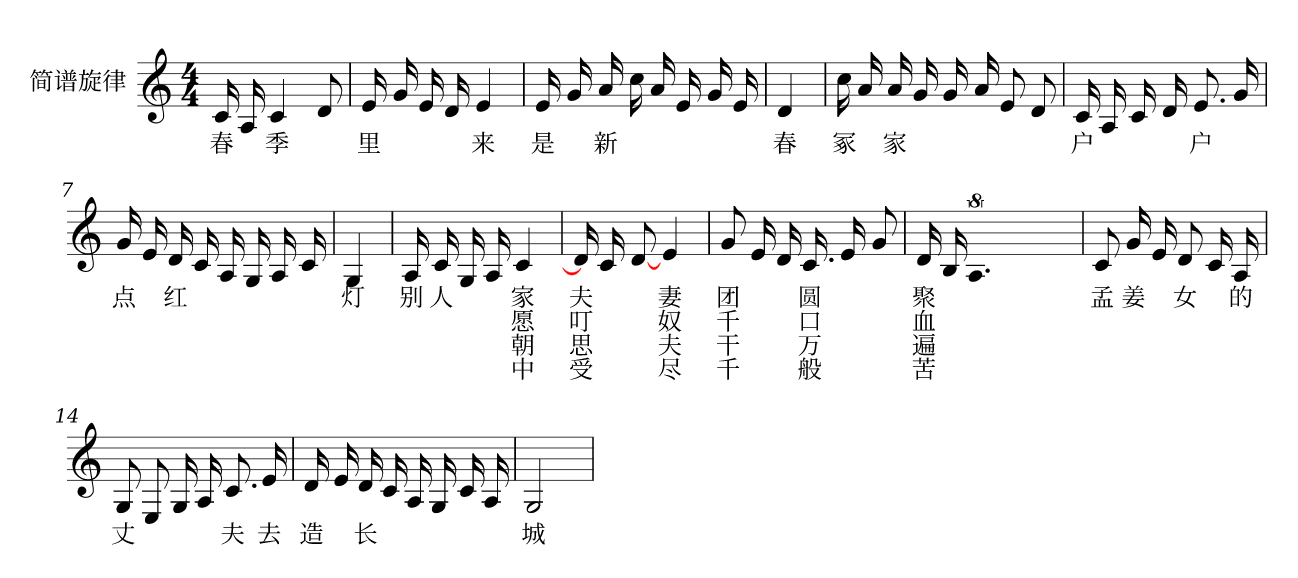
**kern	**text	**text	**text	**text
*part1	*part1	*part1	*part1	*part1
*staff1	*staff1	*staff1	*staff1	*staff1
*I"简谱旋律	*	*	*	*
*k[]	*	*	*	*
*M4/4	*	*	*	*
=1	=1	=1	=1	=1
16c	春	.	.	.
16A	.	.	.	.
4c	季	.	.	.
8d	.	.	.	.
=2	=2	=2	=2	=2
16e	里	.	.	.
16g	.	.	.	.
16e	.	.	.	.
16d	.	.	.	.
4e	来	.	.	.
=3	=3	=3	=3	=3
16e	是	.	.	.
16g	.	.	.	.
16a	新	.	.	.
16cc	.	.	.	.
16a	.	.	.	.
16e	.	.	.	.
16g	.	.	.	.
16e	.	.	.	.
=4	=4	=4	=4	=4
4d	春	.	.	.
=5	=5	=5	=5	=5
16cc	冢	.	.	.
16a	.	.	.	.
16a	家	.	.	.
16g	.	.	.	.
16g	.	.	.	.
16a	.	.	.	.
8e	.	.	.	.
8d	.	.	.	.
=6	=6	=6	=6	=6
16c	户	.	.	.
16A	.	.	.	.
16c	.	.	.	.
16d	.	.	.	.
8.e	户	.	.	.
16g	.	.	.	.
=7	=7	=7	=7	=7
16g	点	.	.	.
16e	.	.	.	.
16d	红	.	.	.
16c	.	.	.	.
16A	.	.	.	.
16G	.	.	.	.
16A	.	.	.	.
16c	.	.	.	.
=8	=8	=8	=8	=8
4G	灯	.	.	.
=9	=9	=9	=9	=9
16A	别	.	.	.
16c	人	.	.	.
16G	.	.	.	.
16A	.	.	.	.
4c	家	愿	朝	中
=10	=10	=10	=10	=10
16d]	夫	叮	思	受
16c	.	.	.	.
[8d	.	.	.	.
4e	妻	奴	夫	尽
=11	=11	=11	=11	=11
8g	团	千	干	千
16e	.	.	.	.
16d	.	.	.	.
!LO:N:vis=16.	!	!	!	!
16c	圆	口	万	般
16e	.	.	.	.
8g	.	.	.	.
=12	=12	=12	=12	=12
16d	聚	血	遍	苦
16B	.	.	.	.
!LO:N:vis=1.	!	!	!	!
8%9A	.	.	.	.
=13	=13	=13	=13	=13
8c	孟	.	.	.
16g	姜	.	.	.
16e	.	.	.	.
8d	女	.	.	.
16c	.	.	.	.
16A	的	.	.	.
=14	=14	=14	=14	=14
8G	丈	.	.	.
8E	.	.	.	.
16G	.	.	.	.
16A	.	.	.	.
8.c	夫	.	.	.
16e	去	.	.	.
=15	=15	=15	=15	=15
16d	造	.	.	.
16e	.	.	.	.
16d	长	.	.	.
16c	.	.	.	.
16A	.	.	.	.
16G	.	.	.	.
16c	.	.	.	.
16A	.	.	.	.
=16	=16	=16	=16	=16
2G	城	.	.	.
=	=	=	=	=
*-	*-	*-	*-	*-
